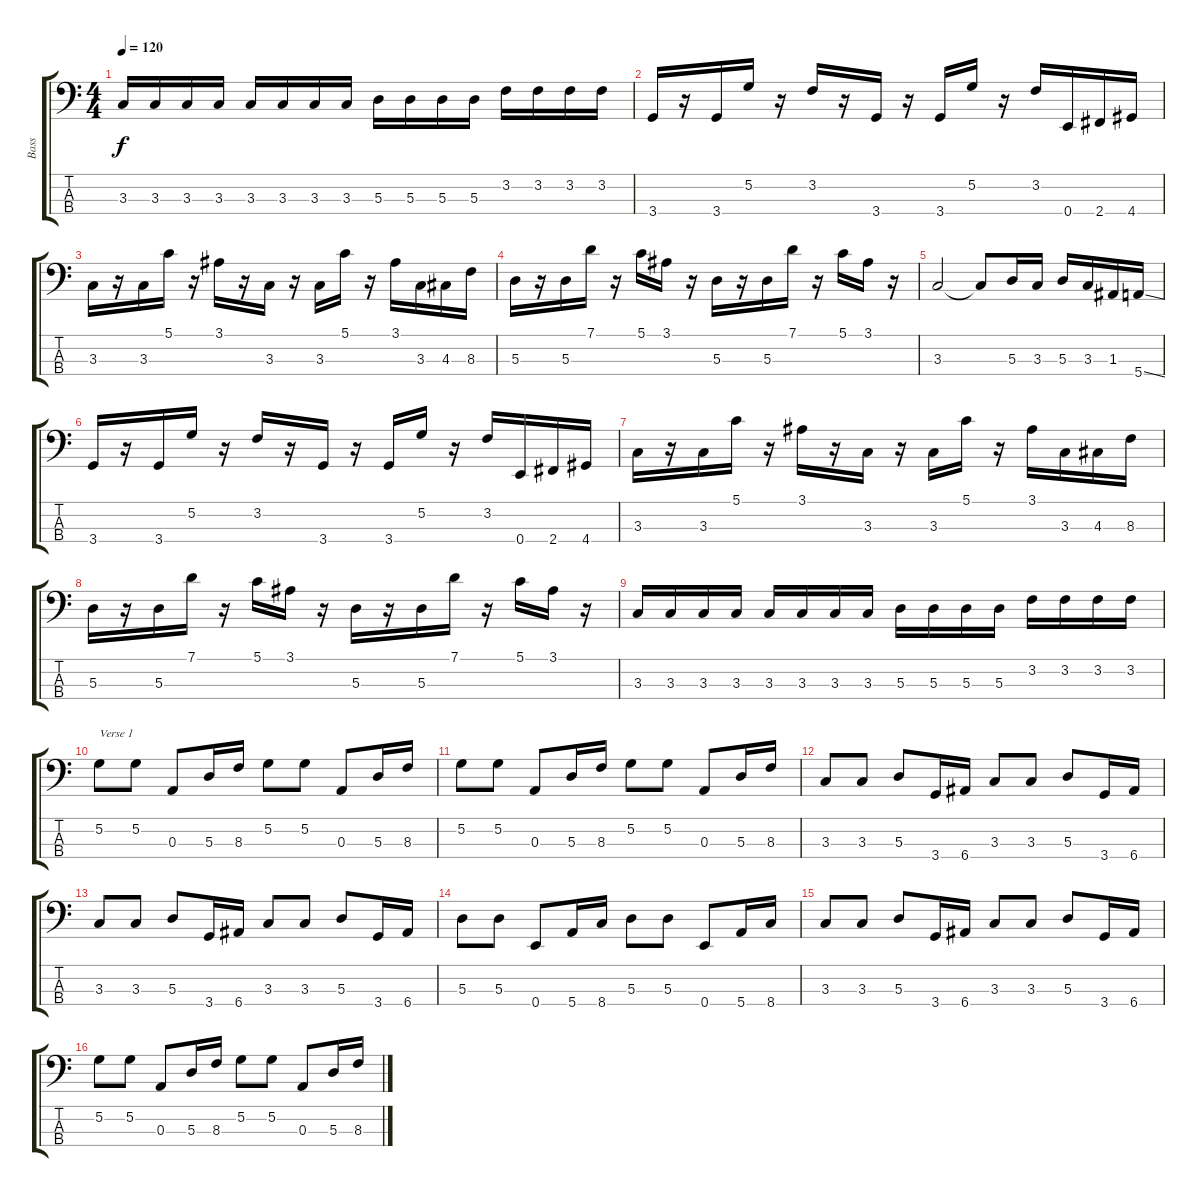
\track ("Bass" "Bass") {instrument fretlessbass}
\staff {score tabs}
\tuning (G2 D2 A1 E1) {hide}
\ts (4 4)
\tempo 120
\clef f4
\ks c
3.3.16{dy f} 3.3.16 3.3.16 3.3.16 3.3.16 3.3.16 3.3.16 3.3.16 5.3.16 5.3.16 5.3.16 5.3.16 3.2.16 3.2.16 3.2.16 3.2.16 |
3.4.16 r.16 3.4.16 5.2.16 r.16 3.2.16 r.16 3.4.16 r.16 3.4.16 5.2.16 r.16 3.2.16 0.4.16 2.4.16 4.4.16 |
3.3.16 r.16 3.3.16 5.1.16 r.16 3.1.16 r.16 3.3.16 r.16 3.3.16 5.1.16 r.16 3.1.16 3.3.16 4.3.16 8.3.16 |
5.3.16 r.16 5.3.16 7.1.16 r.16 5.1.16 3.1.16 r.16 5.3.16 r.16 5.3.16 7.1.16 r.16 5.1.16 3.1.16 r.16 |
3.3.2 3.3{t}.8 5.3.16 3.3.16 5.3.16 3.3.16 1.3.16 5.4{ss}.16 |
3.4.16 r.16 3.4.16 5.2.16 r.16 3.2.16 r.16 3.4.16 r.16 3.4.16 5.2.16 r.16 3.2.16 0.4.16 2.4.16 4.4.16 |
3.3.16 r.16 3.3.16 5.1.16 r.16 3.1.16 r.16 3.3.16 r.16 3.3.16 5.1.16 r.16 3.1.16 3.3.16 4.3.16 8.3.16 |
5.3.16 r.16 5.3.16 7.1.16 r.16 5.1.16 3.1.16 r.16 5.3.16 r.16 5.3.16 7.1.16 r.16 5.1.16 3.1.16 r.16 |
3.3.16 3.3.16 3.3.16 3.3.16 3.3.16 3.3.16 3.3.16 3.3.16 5.3.16 5.3.16 5.3.16 5.3.16 3.2.16 3.2.16 3.2.16 3.2.16 |
5.2.8{txt "Verse 1" instrument fretlessbass} 5.2.8 0.3.8 5.3.16 8.3.16 5.2.8 5.2.8 0.3.8 5.3.16 8.3.16 |
5.2.8 5.2.8 0.3.8 5.3.16 8.3.16 5.2.8 5.2.8 0.3.8 5.3.16 8.3.16 |
3.3.8 3.3.8 5.3.8 3.4.16 6.4.16 3.3.8 3.3.8 5.3.8 3.4.16 6.4.16 |
3.3.8 3.3.8 5.3.8 3.4.16 6.4.16 3.3.8 3.3.8 5.3.8 3.4.16 6.4.16 |
5.3.8 5.3.8 0.4.8 5.4.16 8.4.16 5.3.8 5.3.8 0.4.8 5.4.16 8.4.16 |
3.3.8 3.3.8 5.3.8 3.4.16 6.4.16 3.3.8 3.3.8 5.3.8 3.4.16 6.4.16 |
5.2.8 5.2.8 0.3.8 5.3.16 8.3.16 5.2.8 5.2.8 0.3.8 5.3.16 8.3.16
